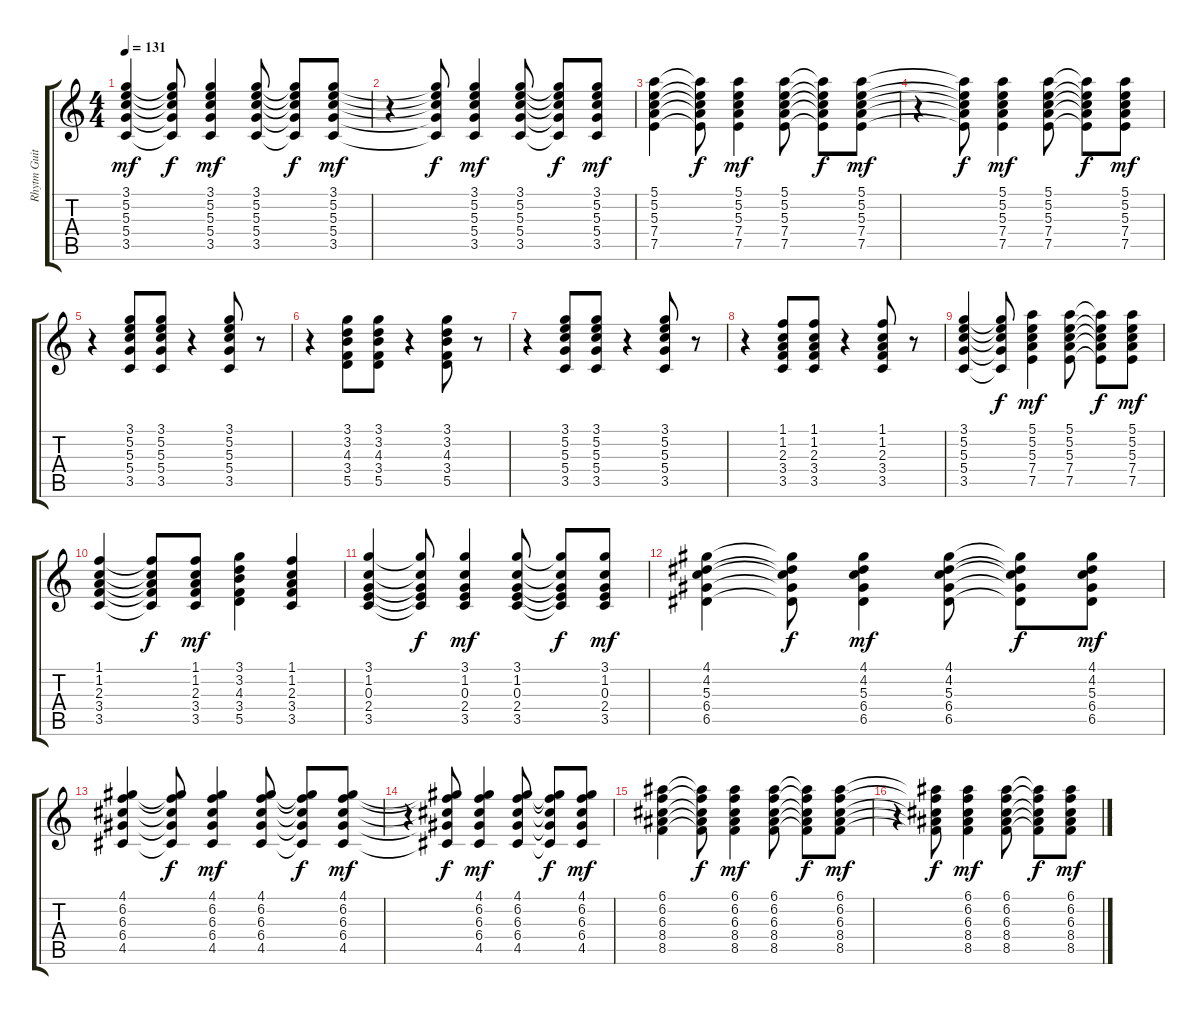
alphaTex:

\track ("Rhytm Guitar" "Rhytm Guit") {instrument acousticguitarsteel}
\staff {score tabs}
\tuning (E4 B3 G3 D3 A2 E2) {hide}
\ts (4 4)
\tempo 131
\clef g2
\ks c
(3.1 5.2 5.3 5.4 3.5).4{dy mf} (3.1{t} 5.2{t} 5.3{t} 5.4{t} 3.5{t}).8{dy f} (3.1 5.2 5.3 5.4 3.5).4{dy mf} (3.1 5.2 5.3 5.4 3.5).8 (3.1{t} 5.2{t} 5.3{t} 5.4{t} 3.5{t}).8{dy f} (3.1 5.2 5.3 5.4 3.5).8{dy mf} |
r.4 (3.1{t} 5.2{t} 5.3{t} 5.4{t} 3.5{t}).8{dy f} (3.1 5.2 5.3 5.4 3.5).4{dy mf} (3.1 5.2 5.3 5.4 3.5).8 (3.1{t} 5.2{t} 5.3{t} 5.4{t} 3.5{t}).8{dy f} (3.1 5.2 5.3 5.4 3.5).8{dy mf} |
(5.1 5.2 5.3 7.4 7.5).4 (5.1{t} 5.2{t} 5.3{t} 7.4{t} 7.5{t}).8{dy f} (5.1 5.2 5.3 7.4 7.5).4{dy mf} (5.1 5.2 5.3 7.4 7.5).8 (5.1{t} 5.2{t} 5.3{t} 7.4{t} 7.5{t}).8{dy f} (5.1 5.2 5.3 7.4 7.5).8{dy mf} |
r.4 (5.1{t} 5.2{t} 5.3{t} 7.4{t} 7.5{t}).8{dy f} (5.1 5.2 5.3 7.4 7.5).4{dy mf} (5.1 5.2 5.3 7.4 7.5).8 (5.1{t} 5.2{t} 5.3{t} 7.4{t} 7.5{t}).8{dy f} (5.1 5.2 5.3 7.4 7.5).8{dy mf} |
r.4 (3.1 5.2 5.3 5.4 3.5).8 (3.1 5.2 5.3 5.4 3.5).8 r.4 (3.1 5.2 5.3 5.4 3.5).8 r.8 |
r.4 (3.1 3.2 4.3 3.4 5.5).8 (3.1 3.2 4.3 3.4 5.5).8 r.4 (3.1 3.2 4.3 3.4 5.5).8 r.8 |
r.4 (3.1 5.2 5.3 5.4 3.5).8 (3.1 5.2 5.3 5.4 3.5).8 r.4 (3.1 5.2 5.3 5.4 3.5).8 r.8 |
r.4 (1.1 1.2 2.3 3.4 3.5).8 (1.1 1.2 2.3 3.4 3.5).8 r.4 (1.1 1.2 2.3 3.4 3.5).8 r.8 |
(3.1 5.2 5.3 5.4 3.5).4 (3.1{t} 5.2{t} 5.3{t} 5.4{t} 3.5{t}).8{dy f} (5.1 5.2 5.3 7.4 7.5).4{dy mf} (5.1 5.2 5.3 7.4 7.5).8 (5.1{t} 5.2{t} 5.3{t} 7.4{t} 7.5{t}).8{dy f} (5.1 5.2 5.3 7.4 7.5).8{dy mf} |
(1.1 1.2 2.3 3.4 3.5).4 (1.1{t} 1.2{t} 2.3{t} 3.4{t} 3.5{t}).8{dy f} (1.1 1.2 2.3 3.4 3.5).8{dy mf} (3.1 3.2 4.3 3.4 5.5).4 (1.1 1.2 2.3 3.4 3.5).4 |
(3.1 1.2 0.3 2.4 3.5).4 (3.1{t} 1.2{t} 0.3{t} 2.4{t} 3.5{t}).8{dy f} (3.1 1.2 0.3 2.4 3.5).4{dy mf} (3.1 1.2 0.3 2.4 3.5).8 (3.1{t} 1.2{t} 0.3{t} 2.4{t} 3.5{t}).8{dy f} (3.1 1.2 0.3 2.4 3.5).8{dy mf} |
(4.1 4.2 5.3 6.4 6.5).4 (4.1{t} 4.2{t} 5.3{t} 6.4{t} 6.5{t}).8{dy f} (4.1 4.2 5.3 6.4 6.5).4{dy mf} (4.1 4.2 5.3 6.4 6.5).8 (4.1{t} 4.2{t} 5.3{t} 6.4{t} 6.5{t}).8{dy f} (4.1 4.2 5.3 6.4 6.5).8{dy mf} |
(4.1 6.2 6.3 6.4 4.5).4 (4.1{t} 6.2{t} 6.3{t} 6.4{t} 4.5{t}).8{dy f} (4.1 6.2 6.3 6.4 4.5).4{dy mf} (4.1 6.2 6.3 6.4 4.5).8 (4.1{t} 6.2{t} 6.3{t} 6.4{t} 4.5{t}).8{dy f} (4.1 6.2 6.3 6.4 4.5).8{dy mf} |
r.4 (4.1{t} 6.2{t} 6.3{t} 6.4{t} 4.5{t}).8{dy f} (4.1 6.2 6.3 6.4 4.5).4{dy mf} (4.1 6.2 6.3 6.4 4.5).8 (4.1{t} 6.2{t} 6.3{t} 6.4{t} 4.5{t}).8{dy f} (4.1 6.2 6.3 6.4 4.5).8{dy mf} |
(6.1 6.2 6.3 8.4 8.5).4 (6.1{t} 6.2{t} 6.3{t} 8.4{t} 8.5{t}).8{dy f} (6.1 6.2 6.3 8.4 8.5).4{dy mf} (6.1 6.2 6.3 8.4 8.5).8 (6.1{t} 6.2{t} 6.3{t} 8.4{t} 8.5{t}).8{dy f} (6.1 6.2 6.3 8.4 8.5).8{dy mf} |
r.4 (6.1{t} 6.2{t} 6.3{t} 8.4{t} 8.5{t}).8{dy f} (6.1 6.2 6.3 8.4 8.5).4{dy mf} (6.1 6.2 6.3 8.4 8.5).8 (6.1{t} 6.2{t} 6.3{t} 8.4{t} 8.5{t}).8{dy f} (6.1 6.2 6.3 8.4 8.5).8{dy mf}
